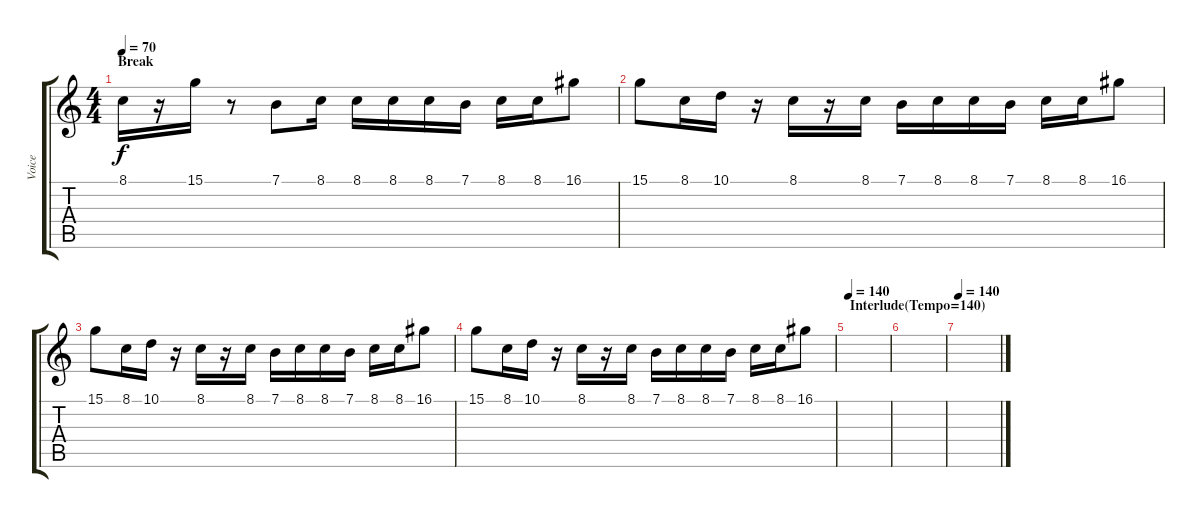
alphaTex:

\track ("Voice" "Voice") {instrument choiraahs}
\staff {score tabs}
\tuning (E4 B3 G3 D3 A2 E2) {hide}
\ts (4 4)
\section ("" "Break")
\tempo 70
\clef g2
\ks c
8.1.16{dy f} r.16 15.1.16 r.8 7.1.8 8.1.16 8.1.16 8.1.16 8.1.16 7.1.16 8.1.16 8.1.16 16.1.8 |
15.1.8 8.1.16 10.1.16 r.16 8.1.16 r.16 8.1.16 7.1.16 8.1.16 8.1.16 7.1.16 8.1.16 8.1.16 16.1.8 |
15.1.8 8.1.16 10.1.16 r.16 8.1.16 r.16 8.1.16 7.1.16 8.1.16 8.1.16 7.1.16 8.1.16 8.1.16 16.1.8 |
15.1.8 8.1.16 10.1.16 r.16 8.1.16 r.16 8.1.16 7.1.16 8.1.16 8.1.16 7.1.16 8.1.16 8.1.16 16.1.8 |
\section ("" "Interlude(Tempo=140)")
\tempo 140
|
|
\tempo 140
